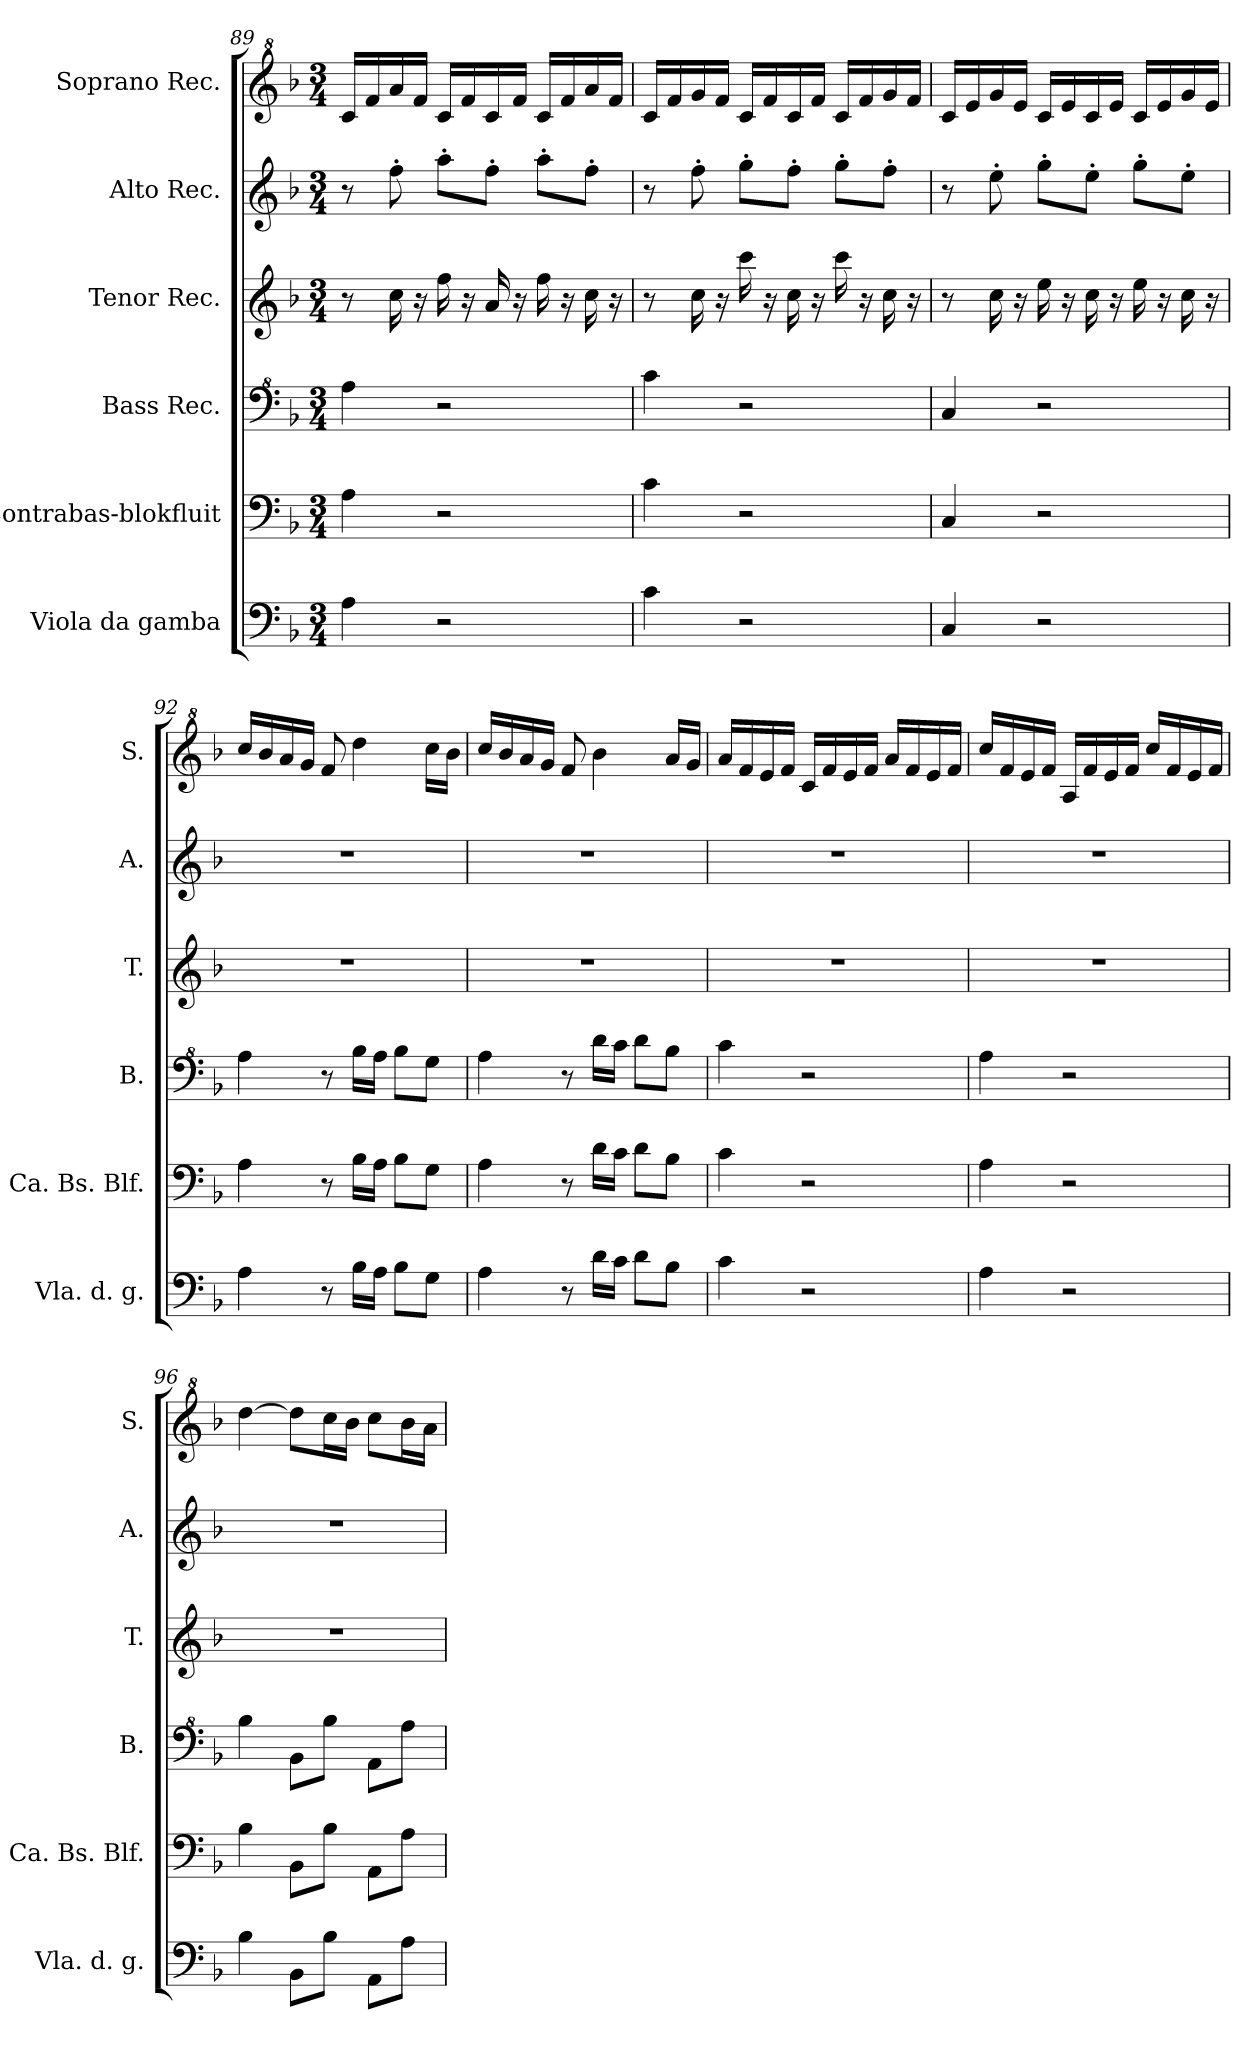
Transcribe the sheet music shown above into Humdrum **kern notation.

**kern	**kern	**kern	**kern	**kern	**kern
*part6	*part5	*part4	*part3	*part2	*part1
*staff6	*staff5	*staff4	*staff3	*staff2	*staff1
*I"Viola da gamba	*I"Contrabas-blokfluit	*I"Bass Rec.	*I"Tenor Rec.	*I"Alto Rec.	*I"Soprano Rec.
*I'Vla. d. g.	*I'Ca. Bs. Blf.	*I'B.	*I'T.	*I'A.	*I'S.
*clefF4	*clefF4	*clefF^4	*clefG2	*clefG2	*clefG^2
*k[b-]	*k[b-]	*k[b-]	*k[b-]	*k[b-]	*k[b-]
*M3/4	*M3/4	*M3/4	*M3/4	*M3/4	*M3/4
=89	=89	=89	=89	=89	=89
4A\	4A\	4a\	8r	8r	16cc/LL
.	.	.	.	.	16ff/
.	.	.	16cc\	8ff'\	16aa/
.	.	.	16r	.	16ff/JJ
2r	2r	2r	16ff\	8aa'\L	16cc/LL
.	.	.	16r	.	16ff/
.	.	.	16a/	8ff'\J	16cc/
.	.	.	16r	.	16ff/JJ
.	.	.	16ff\	8aa'\L	16cc/LL
.	.	.	16r	.	16ff/
.	.	.	16cc\	8ff'\J	16aa/
.	.	.	16r	.	16ff/JJ
!!LO:LB:g=z
=90	=90	=90	=90	=90	=90
4c\	4c\	4cc\	8r	8r	16cc/LL
.	.	.	.	.	16ff/
.	.	.	16cc\	8ff'\	16gg/
.	.	.	16r	.	16ff/JJ
2r	2r	2r	16ccc\	8gg'\L	16cc/LL
.	.	.	16r	.	16ff/
.	.	.	16cc\	8ff'\J	16cc/
.	.	.	16r	.	16ff/JJ
.	.	.	16ccc\	8gg'\L	16cc/LL
.	.	.	16r	.	16ff/
.	.	.	16cc\	8ff'\J	16gg/
.	.	.	16r	.	16ff/JJ
=91	=91	=91	=91	=91	=91
4C/	4C/	4c/	8r	8r	16cc/LL
.	.	.	.	.	16ee/
.	.	.	16cc\	8ee'\	16gg/
.	.	.	16r	.	16ee/JJ
2r	2r	2r	16ee\	8gg'\L	16cc/LL
.	.	.	16r	.	16ee/
.	.	.	16cc\	8ee'\J	16cc/
.	.	.	16r	.	16ee/JJ
.	.	.	16ee\	8gg'\L	16cc/LL
.	.	.	16r	.	16ee/
.	.	.	16cc\	8ee'\J	16gg/
.	.	.	16r	.	16ee/JJ
=92	=92	=92	=92	=92	=92
4A\	4A\	4a\	2.r	2.r	16ccc/LL
.	.	.	.	.	16bb-/
.	.	.	.	.	16aa/
.	.	.	.	.	16gg/JJ
8r	8r	8r	.	.	8ff/
16B-\LL	16B-\LL	16b-\LL	.	.	4ddd\
16A\JJ	16A\JJ	16a\JJ	.	.	.
8B-\L	8B-\L	8b-\L	.	.	.
8G\J	8G\J	8g\J	.	.	16ccc\LL
.	.	.	.	.	16bb-\JJ
=93	=93	=93	=93	=93	=93
4A\	4A\	4a\	2.r	2.r	16ccc/LL
.	.	.	.	.	16bb-/
.	.	.	.	.	16aa/
.	.	.	.	.	16gg/JJ
8r	8r	8r	.	.	8ff/
16d\LL	16d\LL	16dd\LL	.	.	4bb-\
16c\JJ	16c\JJ	16cc\JJ	.	.	.
8d\L	8d\L	8dd\L	.	.	.
8B-\J	8B-\J	8b-\J	.	.	16aa/LL
.	.	.	.	.	16gg/JJ
=94	=94	=94	=94	=94	=94
4c\	4c\	4cc\	2.r	2.r	16aa/LL
.	.	.	.	.	16ff/
.	.	.	.	.	16ee/
.	.	.	.	.	16ff/JJ
2r	2r	2r	.	.	16cc/LL
.	.	.	.	.	16ff/
.	.	.	.	.	16ee/
.	.	.	.	.	16ff/JJ
.	.	.	.	.	16aa/LL
.	.	.	.	.	16ff/
.	.	.	.	.	16ee/
.	.	.	.	.	16ff/JJ
=95	=95	=95	=95	=95	=95
4A\	4A\	4a\	2.r	2.r	16ccc/LL
.	.	.	.	.	16ff/
.	.	.	.	.	16ee/
.	.	.	.	.	16ff/JJ
2r	2r	2r	.	.	16a/LL
.	.	.	.	.	16ff/
.	.	.	.	.	16ee/
.	.	.	.	.	16ff/JJ
.	.	.	.	.	16ccc/LL
.	.	.	.	.	16ff/
.	.	.	.	.	16ee/
.	.	.	.	.	16ff/JJ
=96	=96	=96	=96	=96	=96
4B-\	4B-\	4b-\	2.r	2.r	[4ddd\
8BB-\L	8BB-\L	8B-\L	.	.	8ddd\L]
8B-\J	8B-\J	8b-\J	.	.	16ccc\L
.	.	.	.	.	16bb-\JJ
8AA\L	8AA\L	8A\L	.	.	8ccc\L
8A\J	8A\J	8a\J	.	.	16bb-\L
.	.	.	.	.	16aa\JJ
=	=	=	=	=	=
*-	*-	*-	*-	*-	*-
